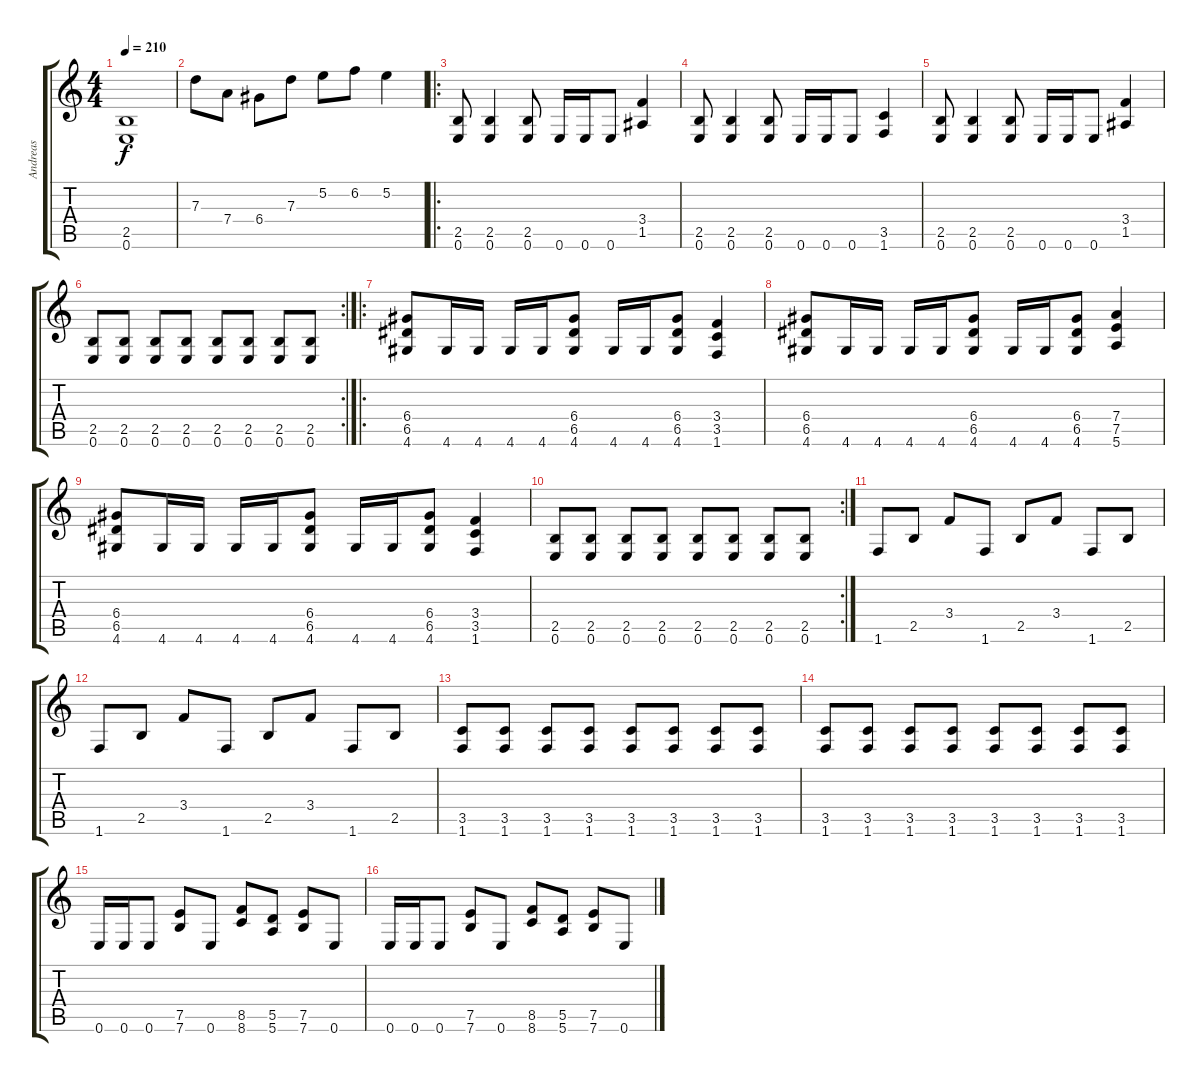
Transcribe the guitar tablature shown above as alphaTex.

\track ("Andreas" "Andreas") {instrument overdrivenguitar}
\staff {score tabs}
\tuning (E4 B3 G3 D3 A2 E2) {hide}
\ts (4 4)
\tempo 210
\clef g2
\ks c
(2.5{t} 0.6{t}).1{dy f} |
7.3.8 7.4.8 6.4.8 7.3.8 5.2.8 6.2.8 5.2.4 |
\ro
(2.5 0.6).8 (2.5 0.6).4 (2.5 0.6).8 0.6.16 0.6.16 0.6.8 (3.4 1.5).4 |
(2.5 0.6).8 (2.5 0.6).4 (2.5 0.6).8 0.6.16 0.6.16 0.6.8 (3.5 1.6).4 |
(2.5 0.6).8 (2.5 0.6).4 (2.5 0.6).8 0.6.16 0.6.16 0.6.8 (3.4 1.5).4 |
\rc 2
(2.5 0.6).8 (2.5 0.6).8 (2.5 0.6).8 (2.5 0.6).8 (2.5 0.6).8 (2.5 0.6).8 (2.5 0.6).8 (2.5 0.6).8 |
\ro
(6.4 6.5 4.6).8 4.6.16 4.6.16 4.6.16 4.6.16 (6.4 6.5 4.6).8 4.6.16 4.6.16 (6.4 6.5 4.6).8 (3.4 3.5 1.6).4 |
(6.4 6.5 4.6).8 4.6.16 4.6.16 4.6.16 4.6.16 (6.4 6.5 4.6).8 4.6.16 4.6.16 (6.4 6.5 4.6).8 (7.4 7.5 5.6).4 |
(6.4 6.5 4.6).8 4.6.16 4.6.16 4.6.16 4.6.16 (6.4 6.5 4.6).8 4.6.16 4.6.16 (6.4 6.5 4.6).8 (3.4 3.5 1.6).4 |
\rc 2
(2.5 0.6).8 (2.5 0.6).8 (2.5 0.6).8 (2.5 0.6).8 (2.5 0.6).8 (2.5 0.6).8 (2.5 0.6).8 (2.5 0.6).8 |
1.6.8 2.5.8 3.4.8 1.6.8 2.5.8 3.4.8 1.6.8 2.5.8 |
1.6.8 2.5.8 3.4.8 1.6.8 2.5.8 3.4.8 1.6.8 2.5.8 |
(3.5 1.6).8 (3.5 1.6).8 (3.5 1.6).8 (3.5 1.6).8 (3.5 1.6).8 (3.5 1.6).8 (3.5 1.6).8 (3.5 1.6).8 |
(3.5 1.6).8 (3.5 1.6).8 (3.5 1.6).8 (3.5 1.6).8 (3.5 1.6).8 (3.5 1.6).8 (3.5 1.6).8 (3.5 1.6).8 |
0.6.16 0.6.16 0.6.8 (7.5 7.6).8 0.6.8 (8.5 8.6).8 (5.5 5.6).8 (7.5 7.6).8 0.6.8 |
0.6.16 0.6.16 0.6.8 (7.5 7.6).8 0.6.8 (8.5 8.6).8 (5.5 5.6).8 (7.5 7.6).8 0.6.8
